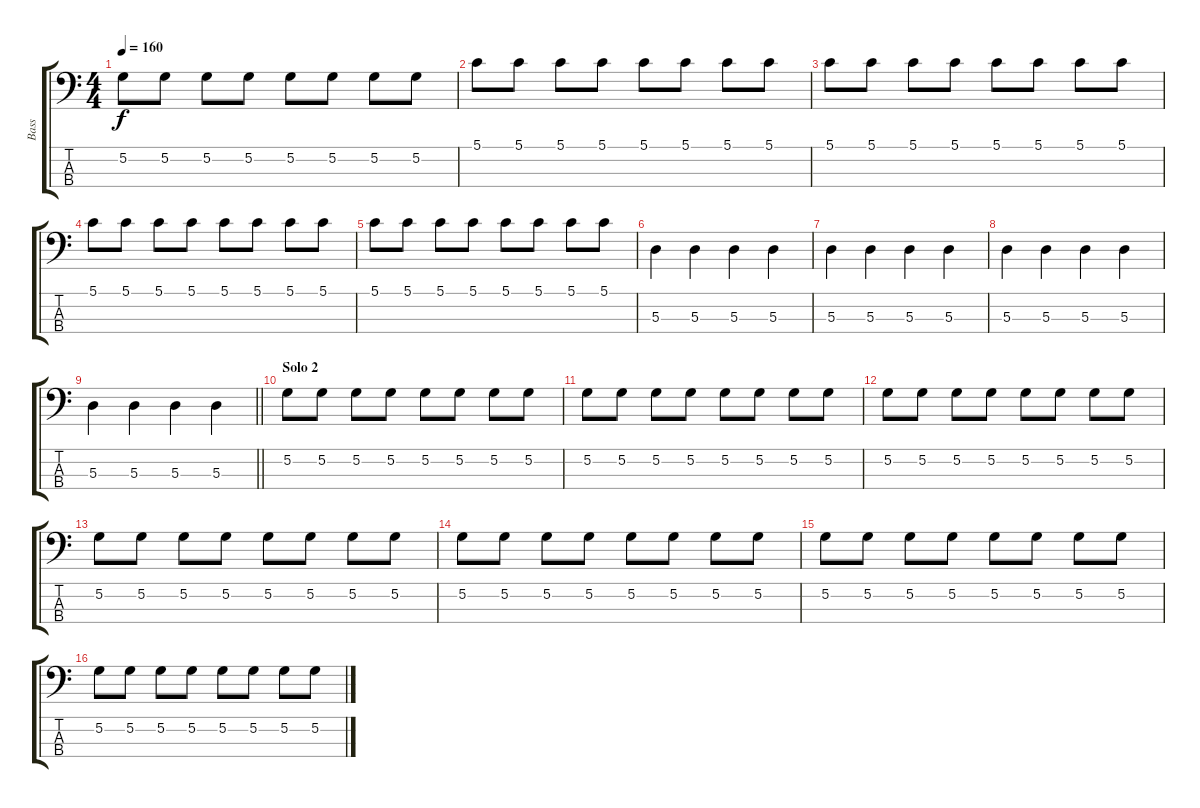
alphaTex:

\track ("Bass" "Bass") {instrument electricbassfinger}
\staff {score tabs}
\tuning (G2 D2 A1 E1) {hide}
\ts (4 4)
\tempo 160
\clef f4
\ks c
5.2.8{dy f} 5.2.8 5.2.8 5.2.8 5.2.8 5.2.8 5.2.8 5.2.8 |
5.1.8 5.1.8 5.1.8 5.1.8 5.1.8 5.1.8 5.1.8 5.1.8 |
5.1.8 5.1.8 5.1.8 5.1.8 5.1.8 5.1.8 5.1.8 5.1.8 |
5.1.8 5.1.8 5.1.8 5.1.8 5.1.8 5.1.8 5.1.8 5.1.8 |
5.1.8 5.1.8 5.1.8 5.1.8 5.1.8 5.1.8 5.1.8 5.1.8 |
5.3.4 5.3.4 5.3.4 5.3.4 |
5.3.4 5.3.4 5.3.4 5.3.4 |
5.3.4 5.3.4 5.3.4 5.3.4 |
\barLineRight lightlight
5.3.4 5.3.4 5.3.4 5.3.4 |
\section ("" "Solo 2")
5.2.8 5.2.8 5.2.8 5.2.8 5.2.8 5.2.8 5.2.8 5.2.8 |
5.2.8 5.2.8 5.2.8 5.2.8 5.2.8 5.2.8 5.2.8 5.2.8 |
5.2.8 5.2.8 5.2.8 5.2.8 5.2.8 5.2.8 5.2.8 5.2.8 |
5.2.8 5.2.8 5.2.8 5.2.8 5.2.8 5.2.8 5.2.8 5.2.8 |
5.2.8 5.2.8 5.2.8 5.2.8 5.2.8 5.2.8 5.2.8 5.2.8 |
5.2.8 5.2.8 5.2.8 5.2.8 5.2.8 5.2.8 5.2.8 5.2.8 |
5.2.8 5.2.8 5.2.8 5.2.8 5.2.8 5.2.8 5.2.8 5.2.8
